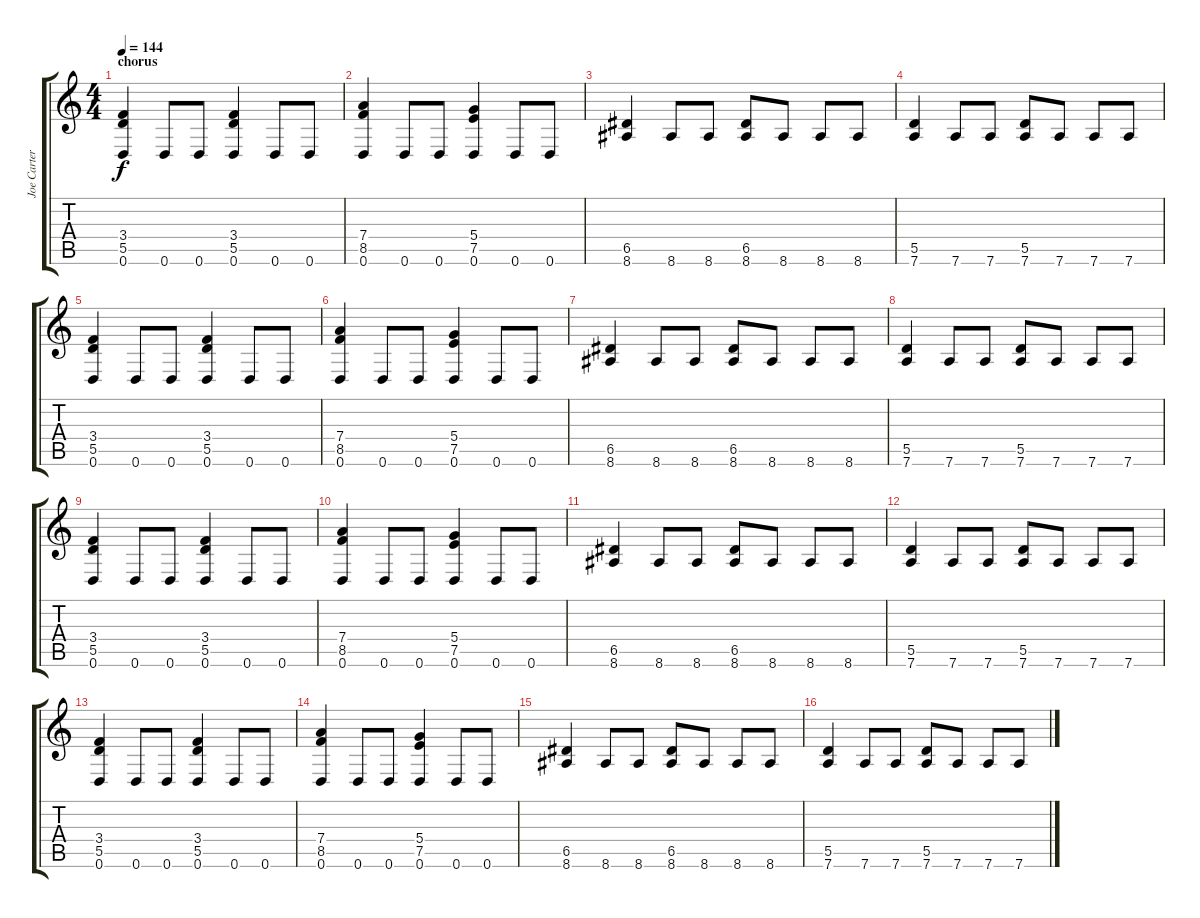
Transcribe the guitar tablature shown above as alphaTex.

\track ("Joe Carter (Second Guitar)" "Joe Carter") {instrument overdrivenguitar}
\staff {score tabs}
\tuning (E4 B3 G3 D3 A2 D2) {hide}
\ts (4 4)
\section ("" "chorus")
\tempo 144
\clef g2
\ks c
(3.4 5.5 0.6).4{dy f} 0.6.8 0.6.8 (3.4 5.5 0.6).4 0.6.8 0.6.8 |
(7.4 8.5 0.6).4 0.6.8 0.6.8 (5.4 7.5 0.6).4 0.6.8 0.6.8 |
(6.5 8.6).4 8.6.8 8.6.8 (6.5 8.6).8 8.6.8 8.6.8 8.6.8 |
(5.5 7.6).4 7.6.8 7.6.8 (5.5 7.6).8 7.6.8 7.6.8 7.6.8 |
(3.4 5.5 0.6).4 0.6.8 0.6.8 (3.4 5.5 0.6).4 0.6.8 0.6.8 |
(7.4 8.5 0.6).4 0.6.8 0.6.8 (5.4 7.5 0.6).4 0.6.8 0.6.8 |
(6.5 8.6).4 8.6.8 8.6.8 (6.5 8.6).8 8.6.8 8.6.8 8.6.8 |
(5.5 7.6).4 7.6.8 7.6.8 (5.5 7.6).8 7.6.8 7.6.8 7.6.8 |
(3.4 5.5 0.6).4 0.6.8 0.6.8 (3.4 5.5 0.6).4 0.6.8 0.6.8 |
(7.4 8.5 0.6).4 0.6.8 0.6.8 (5.4 7.5 0.6).4 0.6.8 0.6.8 |
(6.5 8.6).4 8.6.8 8.6.8 (6.5 8.6).8 8.6.8 8.6.8 8.6.8 |
(5.5 7.6).4 7.6.8 7.6.8 (5.5 7.6).8 7.6.8 7.6.8 7.6.8 |
(3.4 5.5 0.6).4 0.6.8 0.6.8 (3.4 5.5 0.6).4 0.6.8 0.6.8 |
(7.4 8.5 0.6).4 0.6.8 0.6.8 (5.4 7.5 0.6).4 0.6.8 0.6.8 |
(6.5 8.6).4 8.6.8 8.6.8 (6.5 8.6).8 8.6.8 8.6.8 8.6.8 |
(5.5 7.6).4 7.6.8 7.6.8 (5.5 7.6).8 7.6.8 7.6.8 7.6.8
